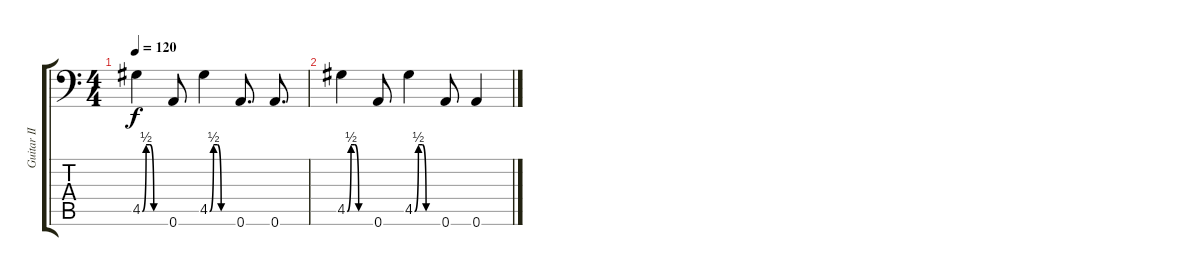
\track ("Guitar II" "Guitar II") {instrument overdrivenguitar}
\staff {score tabs}
\tuning (B3 Gb3 D3 A2 E2 A1) {hide}
\ts (4 4)
\tempo 120
\clef f4
\ks c
4.5{be (custom 0 0 10 2 20 2 30 0 60 0)}.4{dy f} 0.6.8 4.5{be (custom 0 0 10 2 20 2 30 0 60 0)}.4 0.6.8{d} 0.6.8{d} |
4.5{be (custom 0 0 10 2 20 2 30 0 60 0)}.4 0.6.8 4.5{be (custom 0 0 10 2 20 2 30 0 60 0)}.4 0.6.8 0.6.4
